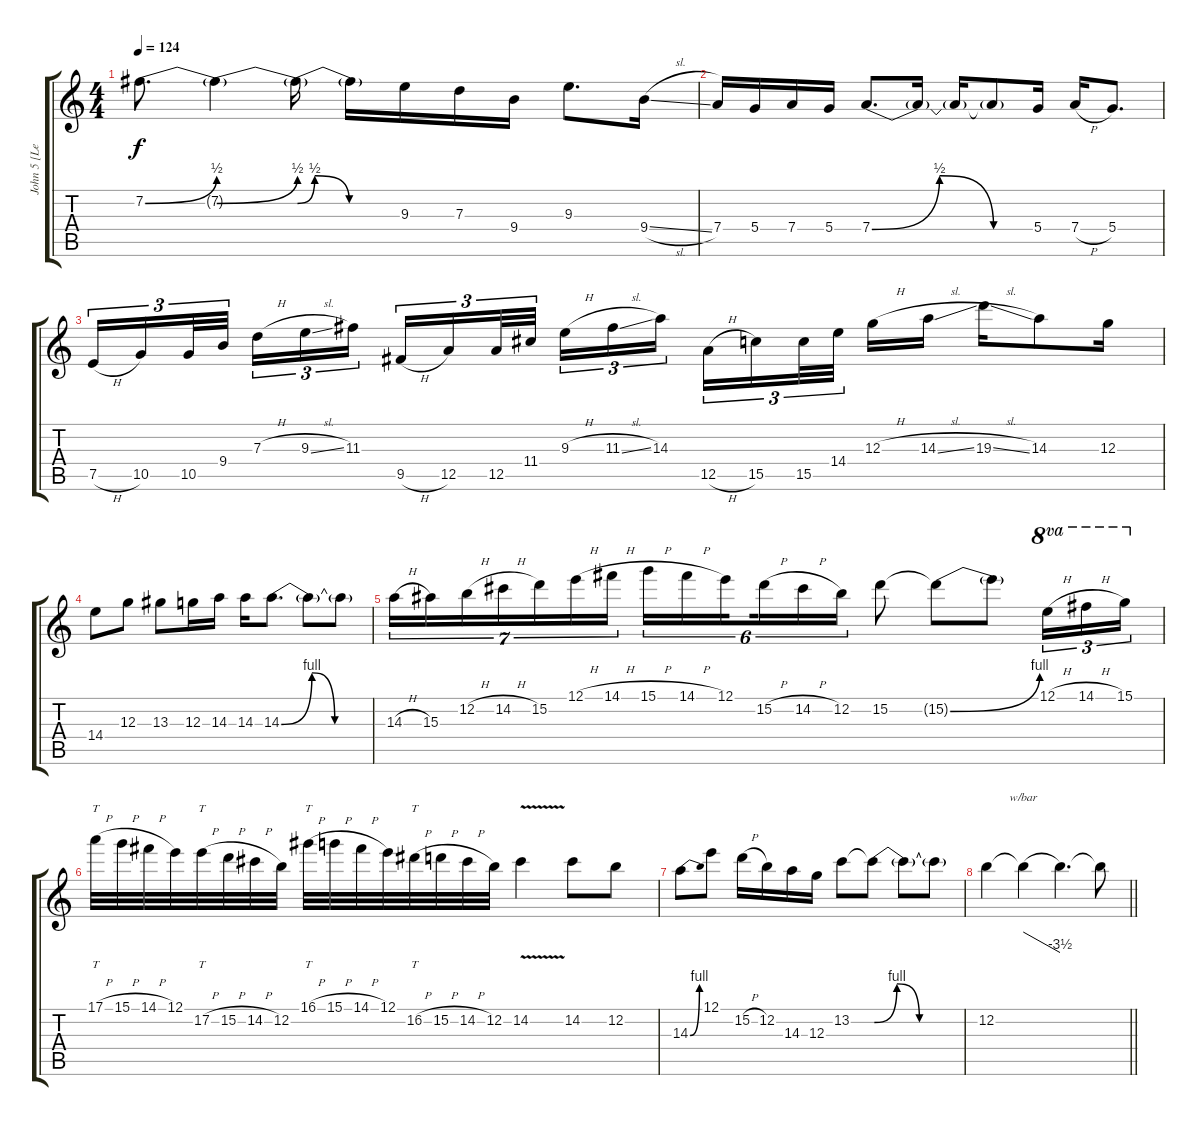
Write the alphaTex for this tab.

\track ("John 5 [Lead]" "John 5 [Le") {instrument distortionguitar}
\staff {score tabs}
\tuning (E4 B3 G3 D3 A2 E2) {hide}
\ts (4 4)
\tempo 124
\clef g2
\ks c
7.2{be (bend 0 0 60 2)}.8{d dy f volume 16 balance 8} 7.2{be (bend 0 0 60 2) t}.4 7.2{be (custom 0 0 10 2 30 0 60 0) t}.16 7.2{t}.16 9.3.16 7.3.16 9.4.16 9.3.8{d} 9.4{sl}.16 |
7.4.16 5.4.16 7.4.16 5.4.16 7.4{be (custom 0 0 25 2 45 0 60 0)}.8{d} 7.4{t}.16 7.4{t}.16 7.4{t}.8 5.4.16 7.4{h}.16 5.4.8{d} |
7.5{h}.16{tu (3 2)} 10.5.16{tu (3 2)} 10.5.32{tu (3 2)} 9.4.32{tu (3 2) beam splitsecondary} 7.3{h}.16{tu (3 2)} 9.3{sl}.16{tu (3 2)} 11.3.16{tu (3 2)} 9.5{h}.16{tu (3 2)} 12.5.16{tu (3 2)} 12.5.32{tu (3 2)} 11.4.32{tu (3 2) beam splitsecondary} 9.3{h}.16{tu (3 2)} 11.3{sl}.16{tu (3 2)} 14.3.16{tu (3 2)} 12.5{h}.16{tu (3 2)} 15.5.16{tu (3 2)} 15.5.32{tu (3 2)} 14.4.32{tu (3 2) beam splitsecondary} 12.3{h}.16 14.3{sl}.16 19.3{sl}.16 14.3.8 12.3.16 |
14.4.8 12.3.8 13.3.8 12.3.16 14.3.16 14.3.16 14.3{be (custom 0 0 20 4 35 0 60 0)}.8{d} 14.3{t}.8 14.3{t}.8 |
14.3{h}.16{tu (7 4)} 15.3.16{tu (7 4)} 12.2{h}.16{tu (7 4)} 14.2{h}.16{tu (7 4)} 15.2.16{tu (7 4)} 12.1{h}.16{tu (7 4)} 14.1{h}.16{tu (7 4)} 15.1{h}.16{tu (6 4)} 14.1{h}.16{tu (6 4)} 12.1.16{tu (6 4) beam splitsecondary} 15.2{h}.16{tu (6 4)} 14.2{h}.16{tu (6 4)} 12.2.16{tu (6 4)} 15.2.8 15.2{be (bend 0 0 60 4) t}.8 15.2{t}.8 12.1{h}.16{tu (3 2) ot 8va} 14.1{h}.16{tu (3 2) ot 8va} 15.1.16{tu (3 2) ot 8va} |
17.1{h}.32{tt} 15.1{h}.32 14.1{h}.32 12.1.32 17.2{h}.32{tt} 15.2{h}.32 14.2{h}.32 12.2.32 16.1{h}.32{tt} 15.1{h}.32 14.1{h}.32 12.1.32 16.2{h}.32{tt} 15.2{h}.32 14.2{h}.32 12.2.32 14.2{v}.4 14.2.8 12.2.8 |
14.3{be (bend 0 0 60 4)}.8 12.1.8 15.2{h}.16 12.2.16 14.3.16 12.3.16 13.2.8 13.2{be (custom 0 0 15 4 30 0 60 0) t}.8 13.2{t}.8 13.2{t}.8 |
\barLineRight lightlight
12.2.4 12.2{t}.4{tbe (dive default 0 0 60 -14)} 12.2{t}.4{d} 12.2{t}.8
